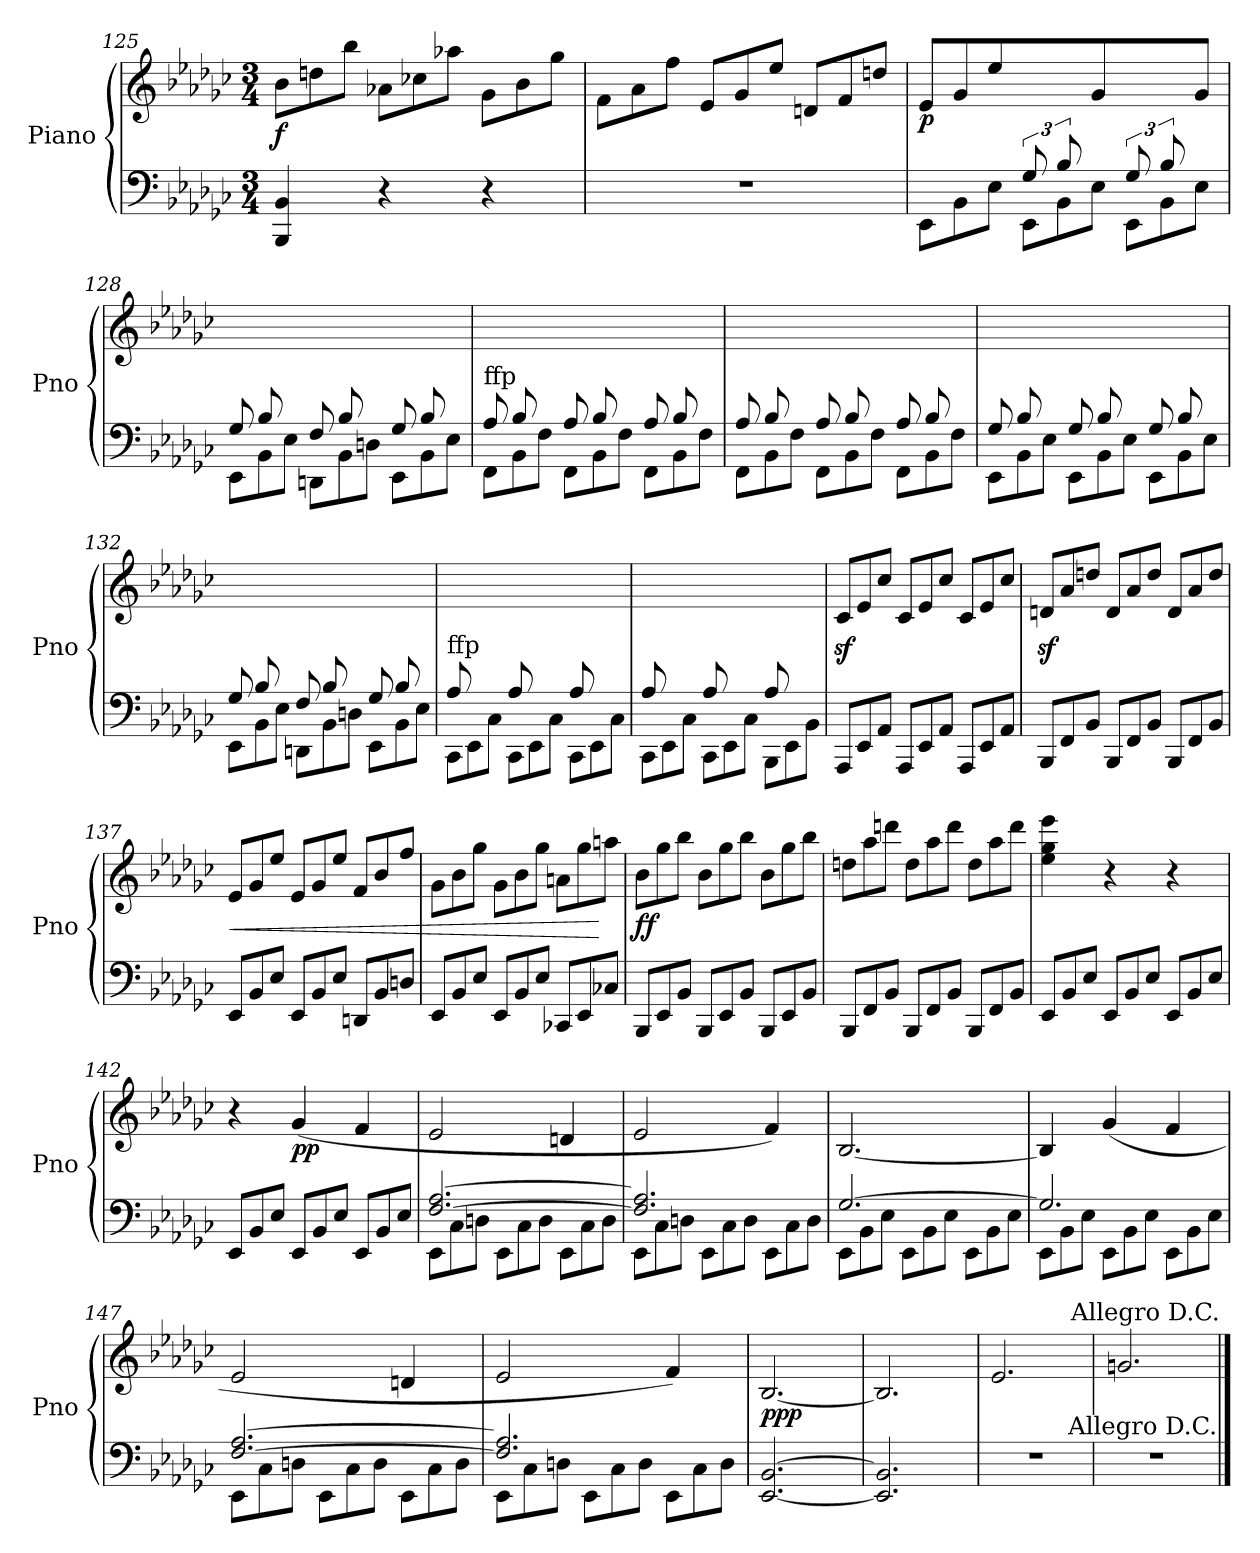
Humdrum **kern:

**kern	**kern	**dynam
*part1	*part1	*part1
*staff2	*staff1	*staff1/2
*I"Piano	*	*
*I'Pno	*	*
*clefF4	*clefG2	*
*k[b-e-a-d-g-c-]	*k[b-e-a-d-g-c-]	*
*G-:	*G-:	*
*M3/4	*M3/4	*
*	*Xtuplet	*
=125	=125	=125
!	!	!LO:DY:b
4BBB-/ 4BB-/	12b-\L	f
.	12ddn\	.
.	12bb-\J	.
4r	12a-X\L	.
.	12cc-X\	.
.	12aa-X\J	.
4r	12g-\L	.
.	12b-\	.
.	12gg-\J	.
=126	=126	=126
2.r	12f\L	.
.	12a-\	.
.	12ff\J	.
.	12e-/L	.
.	12g-/	.
.	12ee-/J	.
.	12dn/L	.
.	12f/	.
.	12ddn/J	.
=127	=127	=127
*^	*	*
*	*Xtuplet	*	*
!	!	!	!LO:DY:b
4ryy	12EE-\L	12e-/L	p
.	12BB-\	12g-/	.
.	12E-\J	12ee-/J	.
12G-/L	12EE-\L	6ryy	.
12B-/	12BB-\	.	.
12ryy	12E-\J	12g-\J	.
12G-/L	12EE-\L	6ryy	.
12B-/	12BB-\	.	.
12ryy	12E-\J	12g-\J	.
!!LO:LB:g=z
=128	=128	=128	=128
12G-/L	12EE-\L	6ryy	.
12B-/	12BB-\	.	.
12ryy	12E-\J	12g-\J	.
12F/L	12DDn\L	6ryy	.
12B-/	12BB-\	.	.
12ryy	12Dn\J	12f\J	.
12G-/L	12EE-\L	6ryy	.
12B-/	12BB-\	.	.
12ryy	12E-\J	12g-\J	.
=129	=129	=129	=129
!	!	!LO:TX:b:t=ffp	!
12A-/L	12FF\L	6ryy	.
12B-/	12BB-\	.	.
12ryy	12F\J	12a-\J	.
12A-/L	12FF\L	6ryy	.
12B-/	12BB-\	.	.
12ryy	12F\J	12a-\J	.
12A-/L	12FF\L	6ryy	.
12B-/	12BB-\	.	.
12ryy	12F\J	12a-\J	.
=130	=130	=130	=130
12A-/L	12FF\L	6ryy	.
12B-/	12BB-\	.	.
12ryy	12F\J	12a-\J	.
12A-/L	12FF\L	6ryy	.
12B-/	12BB-\	.	.
12ryy	12F\J	12a-\J	.
12A-/L	12FF\L	6ryy	.
12B-/	12BB-\	.	.
12ryy	12F\J	12a-\J	.
=131	=131	=131	=131
12G-/L	12EE-\L	6ryy	.
12B-/	12BB-\	.	.
12ryy	12E-\J	12g-\J	.
12G-/L	12EE-\L	6ryy	.
12B-/	12BB-\	.	.
12ryy	12E-\J	12g-\J	.
12G-/L	12EE-\L	6ryy	.
12B-/	12BB-\	.	.
12ryy	12E-\J	12g-\J	.
=132	=132	=132	=132
12G-/L	12EE-\L	6ryy	.
12B-/	12BB-\	.	.
12ryy	12E-\J	12g-\J	.
12F/L	12DDn\L	6ryy	.
12B-/	12BB-\	.	.
12ryy	12Dn\J	12f\J	.
12G-/L	12EE-\L	6ryy	.
12B-/	12BB-\	.	.
12ryy	12E-\J	12g-\J	.
!!LO:LB:g=z
=133	=133	=133	=133
!	!	!LO:TX:b:t=ffp	!
12A-/L	12CC-\L	12ryy	.
6ryy	12EE-\	12e-\	.
.	12C-\J	12a-\J	.
12A-/L	12CC-\L	12ryy	.
6ryy	12EE-\	12e-\	.
.	12C-\J	12a-\J	.
12A-/L	12CC-\L	12ryy	.
6ryy	12EE-\	12e-\	.
.	12C-\J	12a-\J	.
=134	=134	=134	=134
12A-/L	12CC-\L	12ryy	.
6ryy	12EE-\	12e-\	.
.	12C-\J	12a-\J	.
12A-/L	12CC-\L	12ryy	.
6ryy	12EE-\	12e-\	.
.	12C-\J	12a-\J	.
12A-/L	12BBB-\L	12ryy	.
6ryy	12EE-\	12e-\	.
.	12BB-\J	12a-\J	.
*v	*v	*	*
=135	=135	=135
12AAA-/L	12c-z</L	.
12EE-/	12e-/	.
12AA-/J	12cc-/J	.
12AAA-/L	12c-/L	.
12EE-/	12e-/	.
12AA-/J	12cc-/J	.
12AAA-/L	12c-/L	.
12EE-/	12e-/	.
12AA-/J	12cc-/J	.
=136	=136	=136
12BBB-/L	12dnz</L	.
12FF/	12a-/	.
12BB-/J	12ddn/J	.
12BBB-/L	12d/L	.
12FF/	12a-/	.
12BB-/J	12dd/J	.
12BBB-/L	12d/L	.
12FF/	12a-/	.
12BB-/J	12dd/J	.
=137	=137	=137
!	!	!LO:HP:b
12EE-/L	12e-/L	<
12BB-/	12g-/	.
12E-/J	12ee-/J	.
12EE-/L	12e-/L	.
12BB-/	12g-/	.
12E-/J	12ee-/J	.
12DDn/L	12f/L	.
12BB-/	12b-/	.
12Dn/J	12ff/J	.
!!LO:PB:g=z
=138	=138	=138
12EE-/L	12g-\L	.
12BB-/	12b-\	.
12E-/J	12gg-\J	.
12EE-/L	12g-\L	.
12BB-/	12b-\	.
12E-/J	12gg-\J	.
12CC-X/L	12an\L	.
12EE-/	12gg-\	.
12C-X/J	12aan\J	[
=139	=139	=139
!	!	!LO:DY:b
12BBB-/L	12b-\L	ff
12EE-/	12gg-\	.
12BB-/J	12bb-\J	.
12BBB-/L	12b-\L	.
12EE-/	12gg-\	.
12BB-/J	12bb-\J	.
12BBB-/L	12b-\L	.
12EE-/	12gg-\	.
12BB-/J	12bb-\J	.
=140	=140	=140
12BBB-/L	12ddn\L	.
12FF/	12aa-\	.
12BB-/J	12dddn\J	.
12BBB-/L	12dd\L	.
12FF/	12aa-\	.
12BB-/J	12ddd\J	.
12BBB-/L	12dd\L	.
12FF/	12aa-\	.
12BB-/J	12ddd\J	.
=141	=141	=141
12EE-/L	4ee-\ 4gg-\ 4eee-\	.
12BB-/	.	.
12E-/J	.	.
12EE-/L	4r	.
12BB-/	.	.
12E-/J	.	.
12EE-/L	4r	.
12BB-/	.	.
12E-/J	.	.
!!LO:LB:g=z
=142	=142	=142
12EE-/L	4r	.
12BB-/	.	.
12E-/J	.	.
!	!	!LO:DY:b
12EE-/L	(4g-/	pp
12BB-/	.	.
12E-/J	.	.
12EE-/L	4f/	.
12BB-/	.	.
12E-/J	.	.
=143	=143	=143
*^	*	*
[2.F/ [2.A-/	12EE-\L	2e-/	.
.	12C-\	.	.
.	12Dn\J	.	.
.	12EE-\L	.	.
.	12C-\	.	.
.	12D\J	.	.
.	12EE-\L	4dn/	.
.	12C-\	.	.
.	12D\J	.	.
=144	=144	=144	=144
2.F/] 2.A-/]	12EE-\L	2e-/	.
.	12C-\	.	.
.	12Dn\J	.	.
.	12EE-\L	.	.
.	12C-\	.	.
.	12D\J	.	.
.	12EE-\L	4f/)	.
.	12C-\	.	.
.	12D\J	.	.
=145	=145	=145	=145
[2.G-/	12EE-\L	[2.B-/	.
.	12BB-\	.	.
.	12E-\J	.	.
.	12EE-\L	.	.
.	12BB-\	.	.
.	12E-\J	.	.
.	12EE-\L	.	.
.	12BB-\	.	.
.	12E-\J	.	.
!!LO:LB:g=z
=146	=146	=146	=146
2.G-/]	12EE-\L	4B-/]	.
.	12BB-\	.	.
.	12E-\J	.	.
.	12EE-\L	(4g-/	.
.	12BB-\	.	.
.	12E-\J	.	.
.	12EE-\L	4f/	.
.	12BB-\	.	.
.	12E-\J	.	.
=147	=147	=147	=147
[2.F/ [2.A-/	12EE-\L	2e-/	.
.	12C-\	.	.
.	12Dn\J	.	.
.	12EE-\L	.	.
.	12C-\	.	.
.	12D\J	.	.
.	12EE-\L	4dn/	.
.	12C-\	.	.
.	12D\J	.	.
=148	=148	=148	=148
2.F/] 2.A-/]	12EE-\L	2e-/	.
.	12C-\	.	.
.	12Dn\J	.	.
.	12EE-\L	.	.
.	12C-\	.	.
.	12D\J	.	.
.	12EE-\L	4f/)	.
.	12C-\	.	.
.	12D\J	.	.
=149	=149	=149	=149
!	!	!	!LO:DY:b
*v	*v	*	*
[2.EE-/ [2.BB-/	[2.B-/	ppp
=150	=150	=150
2.EE-/] 2.BB-/]	2.B-/]	.
=151	=151	=151
2.r	2.e-/	.
!!LO:PB:g=z
=152	=152	=152
2.r	2.gn/	.
!	!LO:TX:a:t=Allegro D.C.	!
!LO:TX:a:t=Allegro D.C.	!	!
==	==	==
*-	*-	*-
